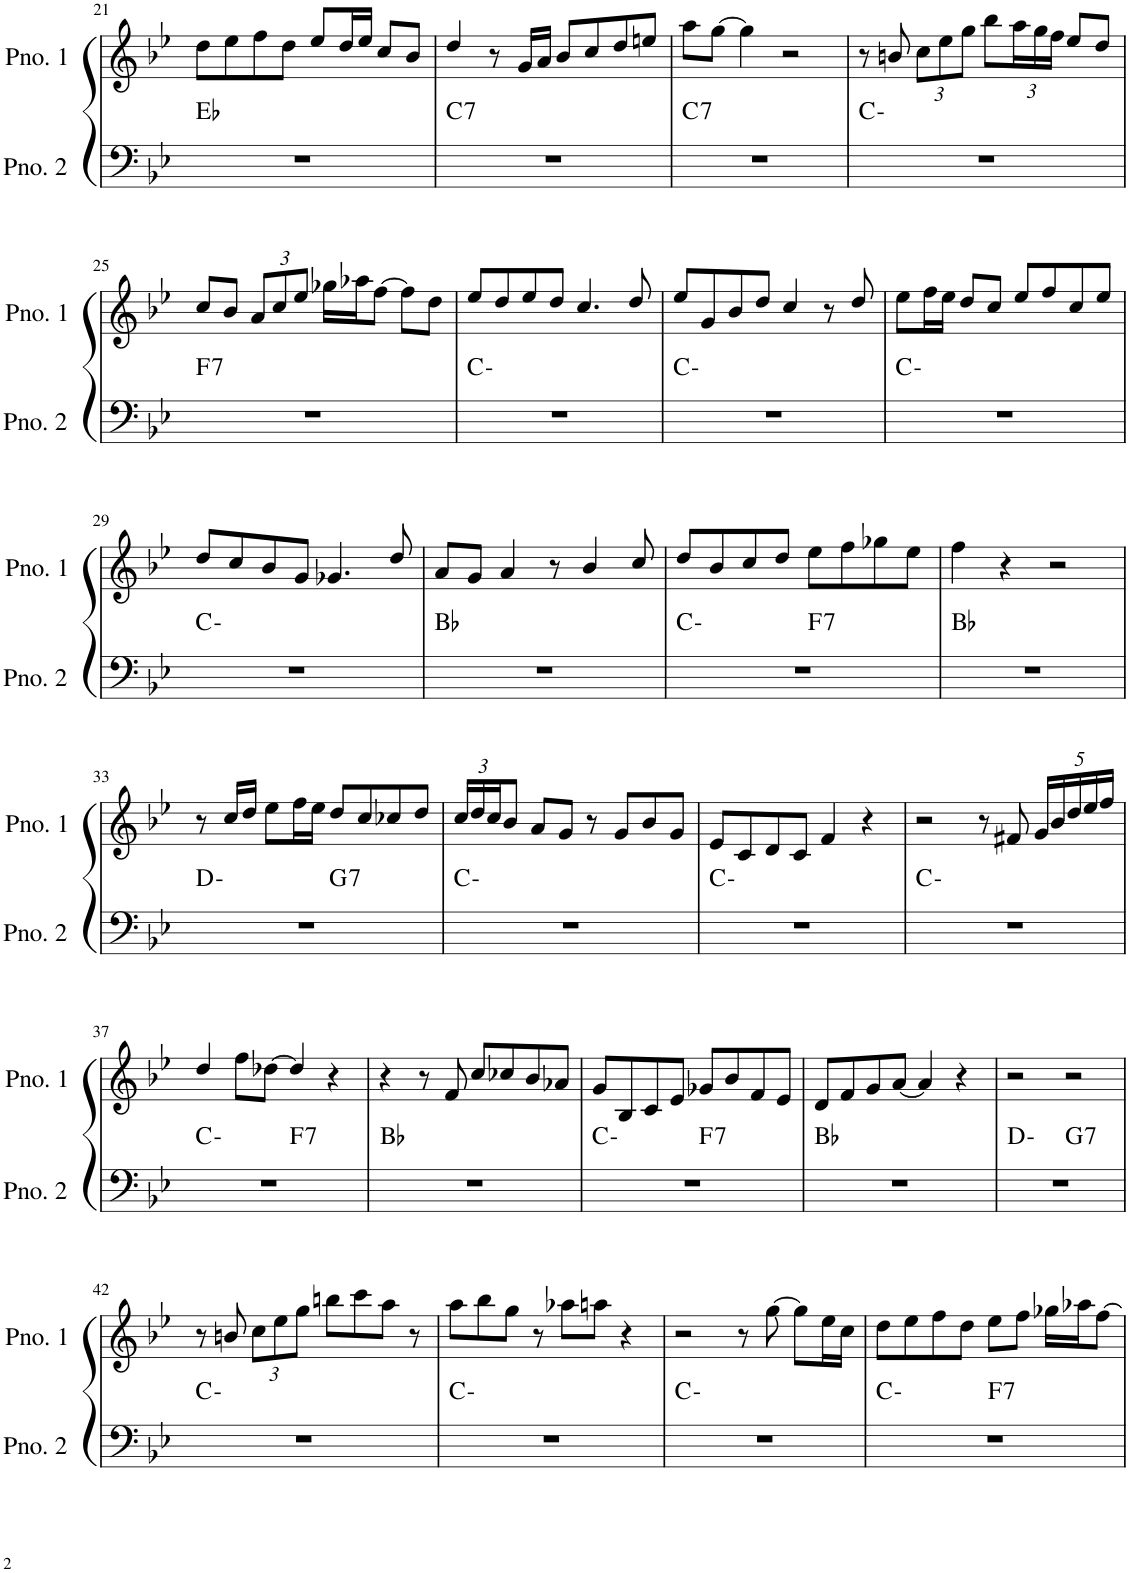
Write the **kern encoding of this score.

**kern	**harte	**kern
*part2	*part2	*part1
*staff2	*	*staff1
*I"ピアノ 2	*	*I"ピアノ 1
!!LO:PB:g=z
*clefF4	*	*clefG2
*k[b-e-]	*	*k[b-e-]
*M4/4	*	*M4/4
=21	=21	=21
1r	Eb:maj	8dd\L
.	.	8ee-\
.	.	8ff\
.	.	8dd\J
.	.	8ee-/L
.	.	16dd/L
.	.	16ee-/JJ
.	.	8cc/L
.	.	8b-/J
=22	=22	=22
!	!LO:H:kt=7	!
1r	C:7	4dd/
.	.	8r
.	.	16g/LL
.	.	16a/JJ
.	.	8b-/L
.	.	8cc/
.	.	8dd/
.	.	8een/J
=23	=23	=23
!	!LO:H:kt=7	!
1r	C:7	8aa\L
.	.	[8gg\J
.	.	4gg\]
.	.	2r
=24	=24	=24
1r	C:min	8r
.	.	8bn/
*	*	*Xbrackettup
.	.	12cc\L
.	.	12ee-\
.	.	12gg\J
.	.	8bb-\L
.	.	24aa\L
.	.	24gg\
.	.	24ff\JJ
.	.	8ee-/L
.	.	8dd/J
!!LO:LB:g=z
=25	=25	=25
!	!LO:H:kt=7	!
1r	F:7	8cc/L
.	.	8b-/J
.	.	12a/L
.	.	12cc/
.	.	12ee-/J
.	.	16gg-X\LL
.	.	16aa-X\J
.	.	[8ff\J
.	.	8ff\L]
.	.	8dd\J
=26	=26	=26
1r	C:min	8ee-/L
.	.	8dd/
.	.	8ee-/
.	.	8dd/J
.	.	4.cc/
.	.	8dd/
=27	=27	=27
1r	C:min	8ee-/L
.	.	8g/
.	.	8b-/
.	.	8dd/J
.	.	4cc/
.	.	8r
.	.	8dd/
=28	=28	=28
1r	C:min	8ee-\L
.	.	16ff\L
.	.	16ee-\JJ
.	.	8dd/L
.	.	8cc/J
.	.	8ee-/L
.	.	8ff/
.	.	8cc/
.	.	8ee-/J
!!LO:LB:g=z
=29	=29	=29
1r	C:min	8dd/L
.	.	8cc/
.	.	8b-/
.	.	8g/J
.	.	4.g-X/
.	.	8dd/
=30	=30	=30
1r	Bb:maj	8a/L
.	.	8g/J
.	.	4a/
.	.	8r
.	.	4b-/
.	.	8cc/
=31	=31	=31
*^	*	*
1r	2ryy	C:min	8dd/L
.	.	.	8b-/
.	.	.	8cc/
.	.	.	8dd/J
!	!	!LO:H:kt=7	!
.	2ryy	F:7	8ee-\L
.	.	.	8ff\
.	.	.	8gg-X\
.	.	.	8ee-\J
*v	*v	*	*
=32	=32	=32
1r	Bb:maj	4ff\
.	.	4r
.	.	2r
!!LO:LB:g=z
=33	=33	=33
*^	*	*
1r	2ryy	D:min	8r
.	.	.	16cc/LL
.	.	.	16dd/JJ
.	.	.	8ee-\L
.	.	.	16ff\L
.	.	.	16ee-\JJ
!	!	!LO:H:kt=7	!
.	2ryy	G:7	8dd/L
.	.	.	8cc/
.	.	.	8cc-X/
.	.	.	8dd/J
*v	*v	*	*
=34	=34	=34
1r	C:min	24cc/LL
.	.	24dd/
.	.	24cc/J
.	.	8b-/J
.	.	8a/L
.	.	8g/J
.	.	8r
.	.	8g/L
.	.	8b-/
.	.	8g/J
=35	=35	=35
1r	C:min	8e-/L
.	.	8c/
.	.	8d/
.	.	8c/J
.	.	4f/
.	.	4r
=36	=36	=36
1r	C:min	2r
.	.	8r
.	.	8f#X/
.	.	20g/LL
.	.	20b-/
.	.	20dd/
.	.	20ee-/
.	.	20ff/JJ
!!LO:LB:g=z
=37	=37	=37
*^	*	*
1r	2ryy	C:min	4dd/
.	.	.	8ff\L
.	.	.	[8dd-X\J
!	!	!LO:H:kt=7	!
.	2ryy	F:7	4dd-/]
.	.	.	4r
*v	*v	*	*
=38	=38	=38
1r	Bb:maj	4r
.	.	8r
.	.	8f/
.	.	8cc/L
.	.	8cc-X/
.	.	8b-/
.	.	8a-X/J
=39	=39	=39
*^	*	*
1r	2ryy	C:min	8g/L
.	.	.	8B-/
.	.	.	8c/
.	.	.	8e-/J
!	!	!LO:H:kt=7	!
.	2ryy	F:7	8g-X/L
.	.	.	8b-/
.	.	.	8f/
.	.	.	8e-/J
*v	*v	*	*
=40	=40	=40
1r	Bb:maj	8d/L
.	.	8f/
.	.	8g/
.	.	[8a/J
.	.	4a/]
.	.	4r
=41	=41	=41
*^	*	*
1r	2ryy	D:min	2r
!	!	!LO:H:kt=7	!
.	2ryy	G:7	2r
*v	*v	*	*
!!LO:LB:g=z
=42	=42	=42
1r	C:min	8r
.	.	8bn/
.	.	12cc\L
.	.	12ee-\
.	.	12gg\J
.	.	8bbn\L
.	.	8ccc\
.	.	8aa\J
.	.	8r
=43	=43	=43
1r	C:min	8aa\L
.	.	8bb-\
.	.	8gg\J
.	.	8r
.	.	8aa-X\L
.	.	8aan\J
.	.	4r
=44	=44	=44
1r	C:min	2r
.	.	8r
.	.	[8gg\
.	.	8gg\L]
.	.	16ee-\L
.	.	16cc\JJ
=45	=45	=45
*^	*	*
1r	2ryy	C:min	8dd\L
.	.	.	8ee-\
.	.	.	8ff\
.	.	.	8dd\J
!	!	!LO:H:kt=7	!
.	2ryy	F:7	8ee-\L
.	.	.	8ff\J
.	.	.	16gg-X\LL
.	.	.	16aa-X\J
.	.	.	[8ff\J
*v	*v	*	*
=	=	=
*-	*-	*-
